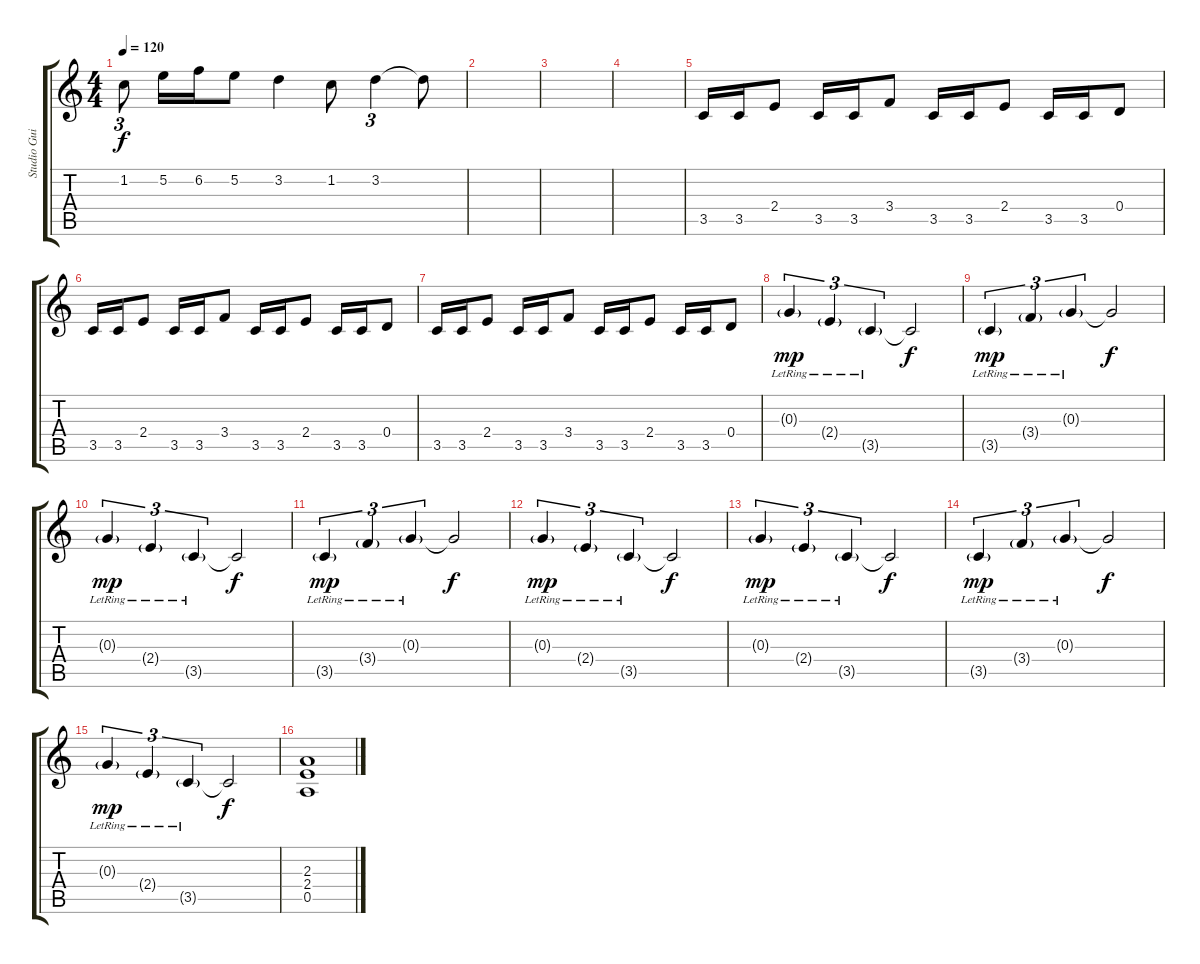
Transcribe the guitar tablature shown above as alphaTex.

\track ("Studio Guitar (Cesar)" "Studio Gui") {instrument electricguitarclean}
\staff {score tabs}
\tuning (E4 B3 G3 D3 A2 E2) {hide}
\ts (4 4)
\tempo 120
\clef g2
\ks c
1.2.8{tu (3 2) dy f instrument electricguitarclean} 5.2.16 6.2.16 5.2.8 3.2.4 1.2.8 3.2.4{tu (3 2)} 3.2{t}.8 |
|
|
|
3.5.16{volume 16 instrument electricguitarmuted} 3.5.16 2.4.8 3.5.16 3.5.16 3.4.8 3.5.16 3.5.16 2.4.8 3.5.16 3.5.16 0.4.8 |
3.5.16{volume 16 instrument electricguitarmuted} 3.5.16 2.4.8 3.5.16 3.5.16 3.4.8 3.5.16 3.5.16 2.4.8 3.5.16 3.5.16 0.4.8 |
3.5.16{volume 16 instrument electricguitarmuted} 3.5.16 2.4.8 3.5.16 3.5.16 3.4.8 3.5.16 3.5.16 2.4.8 3.5.16 3.5.16 0.4.8 |
0.3{g lr}.4{tu (3 2) dy mp} 2.4{g lr}.4{tu (3 2)} 3.5{g lr}.4{tu (3 2)} 3.5{t}.2{dy f} |
3.5{g lr}.4{tu (3 2) dy mp} 3.4{g lr}.4{tu (3 2)} 0.3{g lr}.4{tu (3 2)} 0.3{t}.2{dy f} |
0.3{g lr}.4{tu (3 2) dy mp} 2.4{g lr}.4{tu (3 2)} 3.5{g lr}.4{tu (3 2)} 3.5{t}.2{dy f} |
3.5{g lr}.4{tu (3 2) dy mp} 3.4{g lr}.4{tu (3 2)} 0.3{g lr}.4{tu (3 2)} 0.3{t}.2{dy f} |
0.3{g lr}.4{tu (3 2) dy mp} 2.4{g lr}.4{tu (3 2)} 3.5{g lr}.4{tu (3 2)} 3.5{t}.2{dy f} |
0.3{g lr}.4{tu (3 2) dy mp} 2.4{g lr}.4{tu (3 2)} 3.5{g lr}.4{tu (3 2)} 3.5{t}.2{dy f} |
3.5{g lr}.4{tu (3 2) dy mp} 3.4{g lr}.4{tu (3 2)} 0.3{g lr}.4{tu (3 2)} 0.3{t}.2{dy f} |
0.3{g lr}.4{tu (3 2) dy mp} 2.4{g lr}.4{tu (3 2)} 3.5{g lr}.4{tu (3 2)} 3.5{t}.2{dy f} |
(2.3 2.4 0.5).1{instrument acousticguitarsteel}
